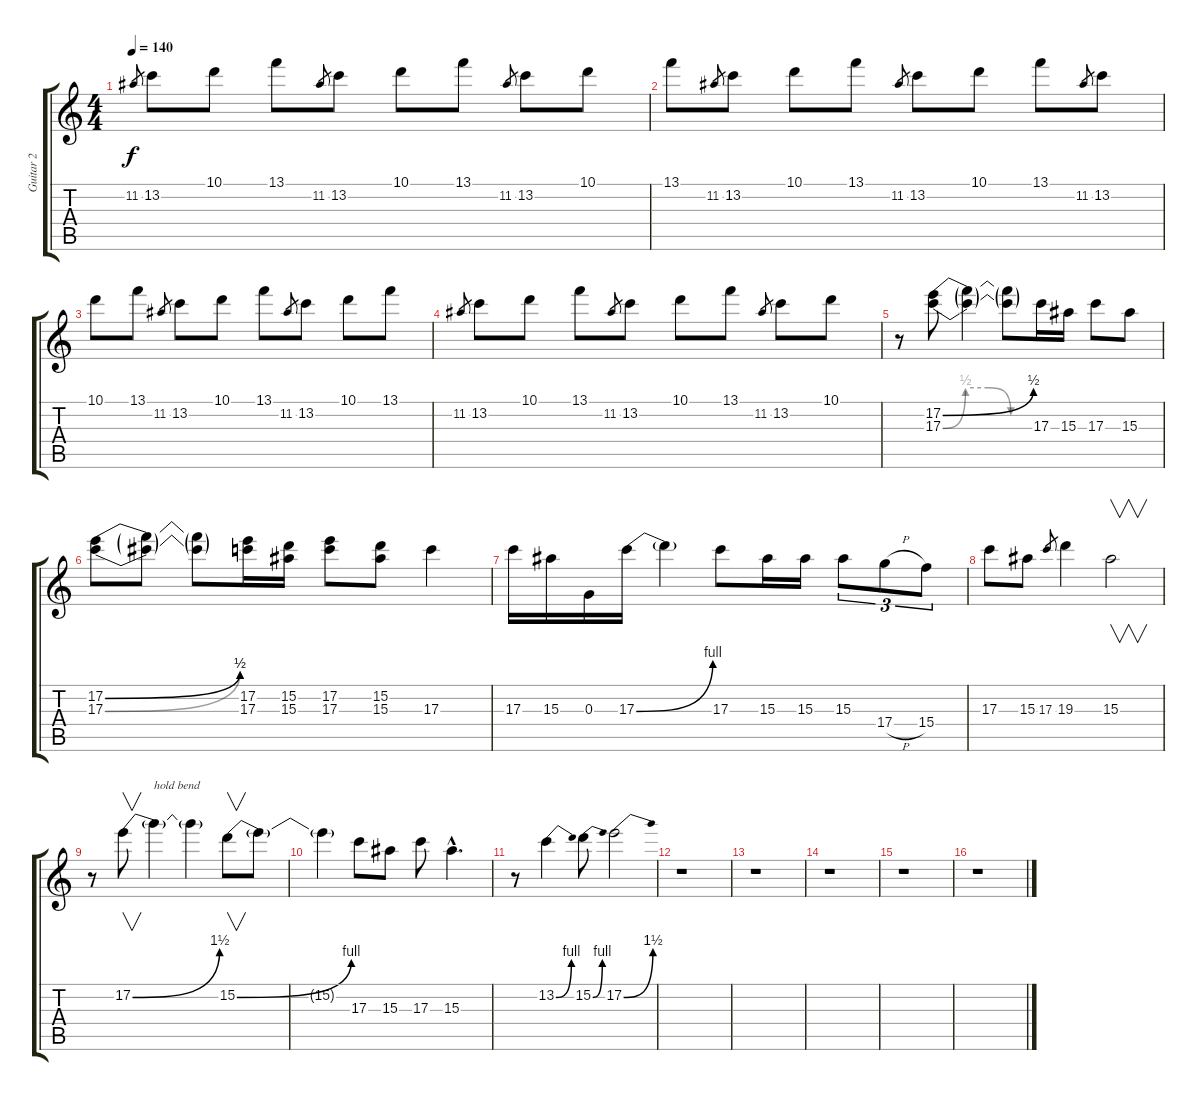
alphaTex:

\track ("Guitar 2" "Guitar 2") {instrument overdrivenguitar}
\staff {score tabs}
\tuning (E4 B3 G3 D3 A2 E2) {hide}
\ts (4 4)
\tempo 140
\clef g2
\ks c
11.2.8{gr dy f} 13.2.8 10.1.8 13.1.8 11.2.8{gr} 13.2.8 10.1.8 13.1.8 11.2.8{gr} 13.2.8 10.1.8 |
13.1.8 11.2.8{gr} 13.2.8 10.1.8 13.1.8 11.2.8{gr} 13.2.8 10.1.8 13.1.8 11.2.8{gr} 13.2.8 |
10.1.8 13.1.8 11.2.8{gr} 13.2.8 10.1.8 13.1.8 11.2.8{gr} 13.2.8 10.1.8 13.1.8 |
11.2.8{gr} 13.2.8 10.1.8 13.1.8 11.2.8{gr} 13.2.8 10.1.8 13.1.8 11.2.8{gr} 13.2.8 10.1.8 |
r.8 (17.2{be (bend 0 0 60 2)} 17.3{be (custom 0 0 15 2 30 2 45 0 60 0)}).8 (17.2{t} 17.3{t}).4 (17.2{t} 17.3{t}).8 17.3.16 15.3.16 17.3.8 15.3.8 |
(17.2{be (bend 0 0 60 2)} 17.3{be (bend 0 0 60 2)}).8 (17.2{t} 17.3{t}).8 (17.2{t} 17.3{t}).8 (17.2 17.3).16 (15.2 15.3).16 (17.2 17.3).8 (15.2 15.3).8 17.3.4 |
17.3.16 15.3.16 0.3.16 17.3{be (bend 0 0 60 4)}.16 17.3{t}.4 17.3.8 15.3.16 15.3.16 15.3.8{tu (3 2)} 17.4{h}.8{tu (3 2)} 15.4.8{tu (3 2)} |
17.3.8 15.3.8 17.3.8{gr} 19.3.4 15.3.2{v} |
r.8 17.2{be (bend 0 0 60 6)}.8{v} 17.2{t}.4{txt "hold bend"} 17.2{t}.4 15.2{be (bend 0 0 60 4)}.8{v} 15.2{t}.8 |
15.2{t}.4 17.3.8 15.3.8 17.3.8 15.3{hac}.4{d} |
r.8 13.2{be (bend 0 0 60 4)}.4 15.2{be (bend 0 0 60 4)}.8 17.2{be (bend 0 0 60 6)}.2 |
r.1 |
r.1 |
r.1 |
r.1 |
r.1
